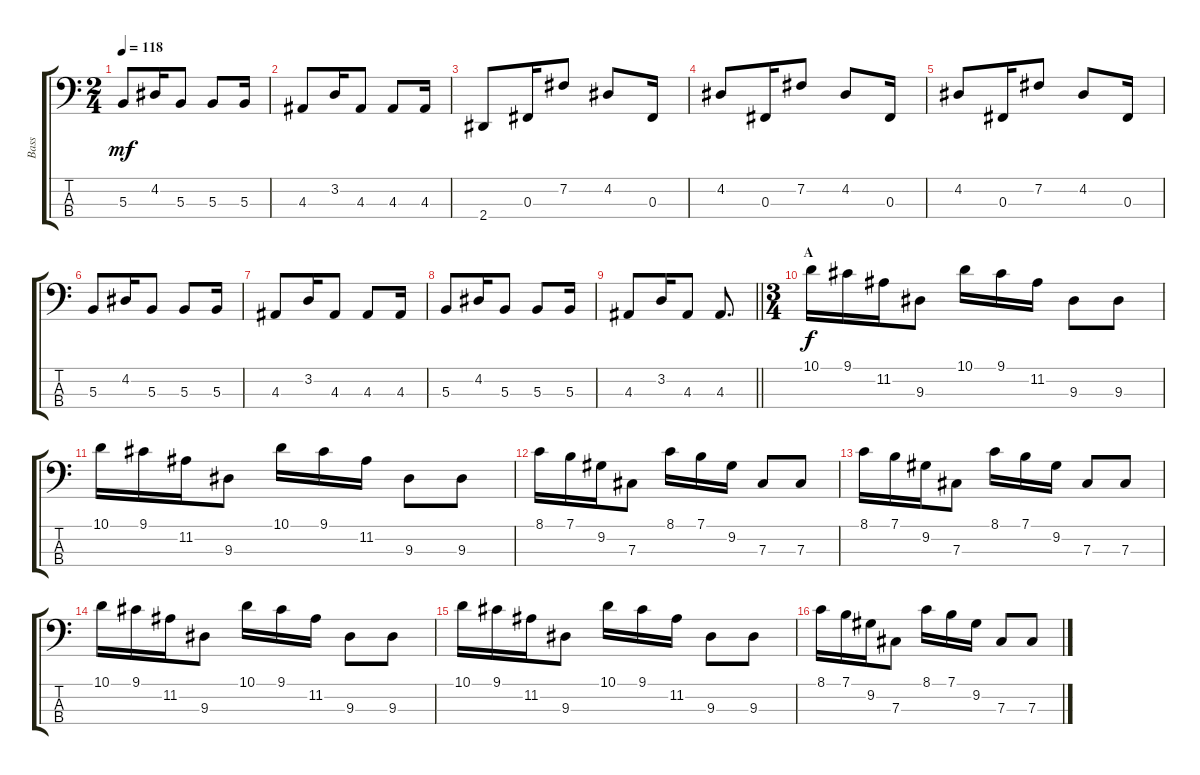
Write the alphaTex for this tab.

\track ("Bass" "Bass") {instrument electricbassfinger}
\staff {score tabs}
\tuning (E2 B1 Gb1 Db1) {hide}
\ts (2 4)
\tempo 118
\clef f4
\ks c
5.3.8{dy mf} 4.2.16 5.3.8 5.3.8 5.3.16 |
4.3.8 3.2.16 4.3.8 4.3.8 4.3.16 |
2.4.8 0.3.16 7.2.8 4.2.8 0.3.16 |
4.2.8 0.3.16 7.2.8 4.2.8 0.3.16 |
4.2.8 0.3.16 7.2.8 4.2.8 0.3.16 |
5.3.8 4.2.16 5.3.8 5.3.8 5.3.16 |
4.3.8 3.2.16 4.3.8 4.3.8 4.3.16 |
5.3.8 4.2.16 5.3.8 5.3.8 5.3.16 |
\barLineRight lightlight
4.3.8 3.2.16 4.3.8 4.3.8{d} |
\ts (3 4)
\section ("" "A")
10.1.16{dy f} 9.1.16 11.2.16 9.3.8 10.1.16 9.1.16 11.2.16 9.3.8 9.3.8 |
10.1.16 9.1.16 11.2.16 9.3.8 10.1.16 9.1.16 11.2.16 9.3.8 9.3.8 |
8.1.16 7.1.16 9.2.16 7.3.8 8.1.16 7.1.16 9.2.16 7.3.8 7.3.8 |
8.1.16 7.1.16 9.2.16 7.3.8 8.1.16 7.1.16 9.2.16 7.3.8 7.3.8 |
10.1.16 9.1.16 11.2.16 9.3.8 10.1.16 9.1.16 11.2.16 9.3.8 9.3.8 |
10.1.16 9.1.16 11.2.16 9.3.8 10.1.16 9.1.16 11.2.16 9.3.8 9.3.8 |
8.1.16 7.1.16 9.2.16 7.3.8 8.1.16 7.1.16 9.2.16 7.3.8 7.3.8
